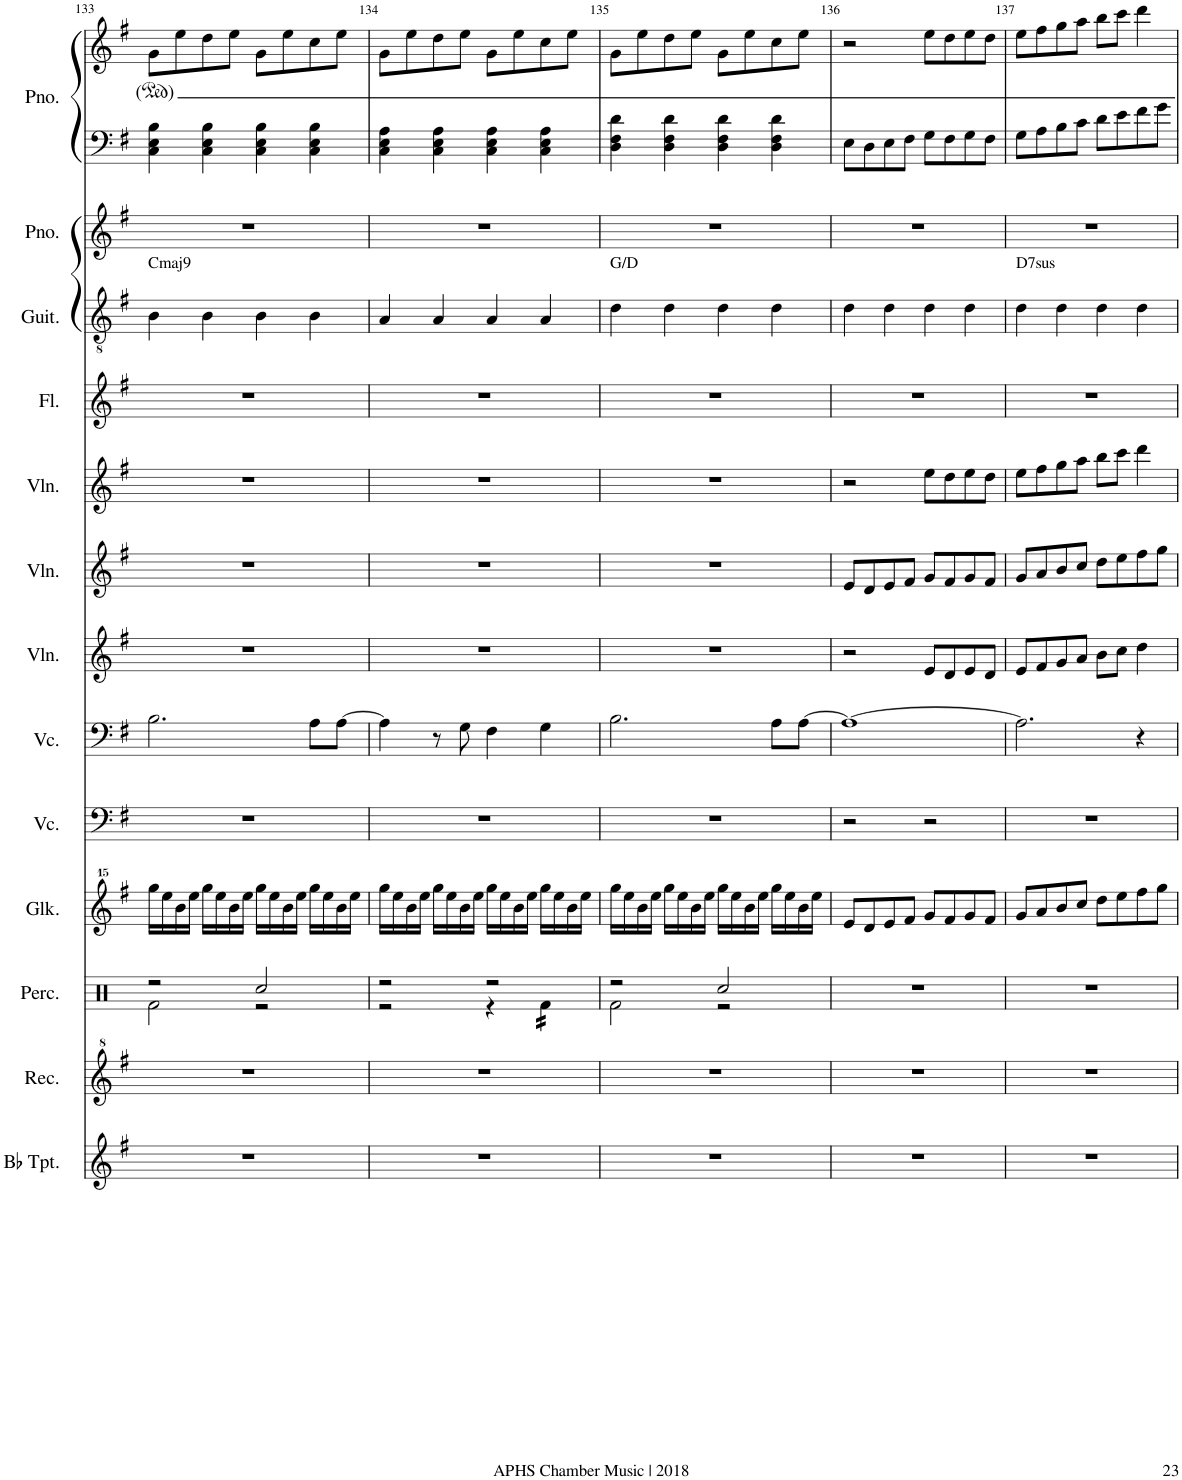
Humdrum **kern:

**kern	**kern	**kern	**kern	**kern	**kern	**kern	**kern	**kern	**kern	**kern	**kern	**kern	**kern
*part13	*part12	*part11	*part10	*part9	*part8	*part7	*part6	*part5	*part4	*part3	*part2	*part1	*part1
*staff14	*staff13	*staff12	*staff11	*staff10	*staff9	*staff8	*staff7	*staff6	*staff5	*staff4	*staff3	*staff2	*staff1
*I"Bb Trumpet	*I"Recorder	*I"Percussion	*I"Glockenspiel	*I"Cello 2	*I"Cello 1	*I"Violin 3	*I"Violin 2	*I"Violin 1	*I"Flute	*I"Classical Guitar	*I"Grand Piano	*I"Grand Piano	*
*I'Bb Tpt.	*I'Rec.	*I'Perc.	*I'Glk.	*	*	*I'Vln.	*I'Vln.	*I'Vln.	*I'Fl.	*I'Guit.	*I'Pno.	*I'Pno.	*
!!LO:PB:g=z
*clefG2	*clefG^2	*clefX	*clefG^^2	*clefF4	*clefF4	*clefG2	*clefG2	*clefG2	*clefG2	*clefGv2	*clefG2	*clefF4	*clefG2
*ITrd1c2	*	*	*	*	*	*	*	*	*	*	*	*	*
*k[f#]	*k[f#]	*k[]	*k[f#]	*k[f#]	*k[f#]	*k[f#]	*k[f#]	*k[f#]	*k[f#]	*k[f#]	*k[f#]	*k[f#]	*k[f#]
*M2/2	*M2/2	*M2/2	*M2/2	*M2/2	*M2/2	*M2/2	*M2/2	*M2/2	*M2/2	*M2/2	*M2/2	*M2/2	*M2/2
*met(c|)	*met(c|)	*met(c|)	*met(c|)	*met(c|)	*met(c|)	*met(c|)	*met(c|)	*met(c|)	*met(c|)	*met(c|)	*met(c|)	*met(c|)	*met(c|)
=133	=133	=133	=133	=133	=133	=133	=133	=133	=133	=133	=133	=133	=133
*	*	*^	*	*	*	*	*	*	*	*	*	*	*
!	!	!	!	!	!	!	!	!	!	!	!LO:TX:a:t=Cmaj9	!	!	!
1r	1r	2r	2Rf\	16gggg\LL	1r	2.B\	1r	1r	1r	1r	4B\	1r	4C\ 4E\ 4B\	8g\L
.	.	.	.	16eeee\	.	.	.	.	.	.	.	.	.	.
.	.	.	.	16bbb\	.	.	.	.	.	.	.	.	.	8ee\
.	.	.	.	16eeee\JJ	.	.	.	.	.	.	.	.	.	.
.	.	.	.	16gggg\LL	.	.	.	.	.	.	4B\	.	4C\ 4E\ 4B\	8dd\
.	.	.	.	16eeee\	.	.	.	.	.	.	.	.	.	.
.	.	.	.	16bbb\	.	.	.	.	.	.	.	.	.	8ee\J
.	.	.	.	16eeee\JJ	.	.	.	.	.	.	.	.	.	.
.	.	2Rcc/	2r	16gggg\LL	.	.	.	.	.	.	4B\	.	4C\ 4E\ 4B\	8g\L
.	.	.	.	16eeee\	.	.	.	.	.	.	.	.	.	.
.	.	.	.	16bbb\	.	.	.	.	.	.	.	.	.	8ee\
.	.	.	.	16eeee\JJ	.	.	.	.	.	.	.	.	.	.
.	.	.	.	16gggg\LL	.	8A\L	.	.	.	.	4B\	.	4C\ 4E\ 4B\	8cc\
.	.	.	.	16eeee\	.	.	.	.	.	.	.	.	.	.
.	.	.	.	16bbb\	.	[8A\J	.	.	.	.	.	.	.	8ee\J
.	.	.	.	16eeee\JJ	.	.	.	.	.	.	.	.	.	.
=134	=134	=134	=134	=134	=134	=134	=134	=134	=134	=134	=134	=134	=134	=134
1r	1r	2r	2r	16gggg\LL	1r	4A\]	1r	1r	1r	1r	4A/	1r	4C\ 4E\ 4A\	8g\L
.	.	.	.	16eeee\	.	.	.	.	.	.	.	.	.	.
.	.	.	.	16bbb\	.	.	.	.	.	.	.	.	.	8ee\
.	.	.	.	16eeee\JJ	.	.	.	.	.	.	.	.	.	.
.	.	.	.	16gggg\LL	.	8r	.	.	.	.	4A/	.	4C\ 4E\ 4A\	8dd\
.	.	.	.	16eeee\	.	.	.	.	.	.	.	.	.	.
.	.	.	.	16bbb\	.	8G\	.	.	.	.	.	.	.	8ee\J
.	.	.	.	16eeee\JJ	.	.	.	.	.	.	.	.	.	.
.	.	2r	4r	16gggg\LL	.	4F#\	.	.	.	.	4A/	.	4C\ 4E\ 4A\	8g\L
.	.	.	.	16eeee\	.	.	.	.	.	.	.	.	.	.
.	.	.	.	16bbb\	.	.	.	.	.	.	.	.	.	8ee\
.	.	.	.	16eeee\JJ	.	.	.	.	.	.	.	.	.	.
*	*	*tremolo	*	*	*	*	*	*	*	*	*	*	*	*
.	.	.	16Rf\LL	16gggg\LL	.	4G\	.	.	.	.	4A/	.	4C\ 4E\ 4A\	8cc\
.	.	.	16Rf\	16eeee\	.	.	.	.	.	.	.	.	.	.
.	.	.	16Rf\	16bbb\	.	.	.	.	.	.	.	.	.	8ee\J
.	.	.	16Rf\JJ	16eeee\JJ	.	.	.	.	.	.	.	.	.	.
*	*	*Xtremolo	*	*	*	*	*	*	*	*	*	*	*	*
=135	=135	=135	=135	=135	=135	=135	=135	=135	=135	=135	=135	=135	=135	=135
!	!	!	!	!	!	!	!	!	!	!	!LO:TX:a:t=G/D	!	!	!
1r	1r	2r	2Rf\	16gggg\LL	1r	2.B\	1r	1r	1r	1r	4d\	1r	4D\ 4F#\ 4d\	8g\L
.	.	.	.	16eeee\	.	.	.	.	.	.	.	.	.	.
.	.	.	.	16bbb\	.	.	.	.	.	.	.	.	.	8ee\
.	.	.	.	16eeee\JJ	.	.	.	.	.	.	.	.	.	.
.	.	.	.	16gggg\LL	.	.	.	.	.	.	4d\	.	4D\ 4F#\ 4d\	8dd\
.	.	.	.	16eeee\	.	.	.	.	.	.	.	.	.	.
.	.	.	.	16bbb\	.	.	.	.	.	.	.	.	.	8ee\J
.	.	.	.	16eeee\JJ	.	.	.	.	.	.	.	.	.	.
.	.	2Rcc/	2r	16gggg\LL	.	.	.	.	.	.	4d\	.	4D\ 4F#\ 4d\	8g\L
.	.	.	.	16eeee\	.	.	.	.	.	.	.	.	.	.
.	.	.	.	16bbb\	.	.	.	.	.	.	.	.	.	8ee\
.	.	.	.	16eeee\JJ	.	.	.	.	.	.	.	.	.	.
.	.	.	.	16gggg\LL	.	8A\L	.	.	.	.	4d\	.	4D\ 4F#\ 4d\	8cc\
.	.	.	.	16eeee\	.	.	.	.	.	.	.	.	.	.
.	.	.	.	16bbb\	.	[8A\J	.	.	.	.	.	.	.	8ee\J
.	.	.	.	16eeee\JJ	.	.	.	.	.	.	.	.	.	.
*	*	*v	*v	*	*	*	*	*	*	*	*	*	*	*
=136	=136	=136	=136	=136	=136	=136	=136	=136	=136	=136	=136	=136	=136
1r	1r	1r	8eee/L	2r	1A_	2r	8e/L	2r	1r	4d\	1r	8E\L	2r
.	.	.	8ddd/	.	.	.	8d/	.	.	.	.	8D\	.
.	.	.	8eee/	.	.	.	8e/	.	.	4d\	.	8E\	.
.	.	.	8fff#/J	.	.	.	8f#/J	.	.	.	.	8F#\J	.
.	.	.	8ggg/L	2r	.	8e/L	8g/L	8ee\L	.	4d\	.	8G\L	8ee\L
.	.	.	8fff#/	.	.	8d/	8f#/	8dd\	.	.	.	8F#\	8dd\
.	.	.	8ggg/	.	.	8e/	8g/	8ee\	.	4d\	.	8G\	8ee\
.	.	.	8fff#/J	.	.	8d/J	8f#/J	8dd\J	.	.	.	8F#\J	8dd\J
=137	=137	=137	=137	=137	=137	=137	=137	=137	=137	=137	=137	=137	=137
!	!	!	!	!	!	!	!	!	!	!LO:TX:a:t=D7sus	!	!	!
1r	1r	1r	8ggg/L	1r	2.A\]	8e/L	8g/L	8ee\L	1r	4d\	1r	8G\L	8ee\L
.	.	.	8aaa/	.	.	8f#/	8a/	8ff#\	.	.	.	8A\	8ff#\
.	.	.	8bbb/	.	.	8g/	8b/	8gg\	.	4d\	.	8B\	8gg\
.	.	.	8cccc/J	.	.	8a/J	8cc/J	8aa\J	.	.	.	8c\J	8aa\J
.	.	.	8dddd\L	.	.	8b\L	8dd\L	8bb\L	.	4d\	.	8d\L	8bb\L
.	.	.	8eeee\	.	.	8cc\J	8ee\	8ccc\J	.	.	.	8e\	8ccc\J
.	.	.	8ffff#\	.	4r	4dd\	8ff#\	4ddd\	.	4d\	.	8f#\	4ddd\
.	.	.	8gggg\J	.	.	.	8gg\J	.	.	.	.	8g\J	.
=	=	=	=	=	=	=	=	=	=	=	=	=	=
*-	*-	*-	*-	*-	*-	*-	*-	*-	*-	*-	*-	*-	*-
